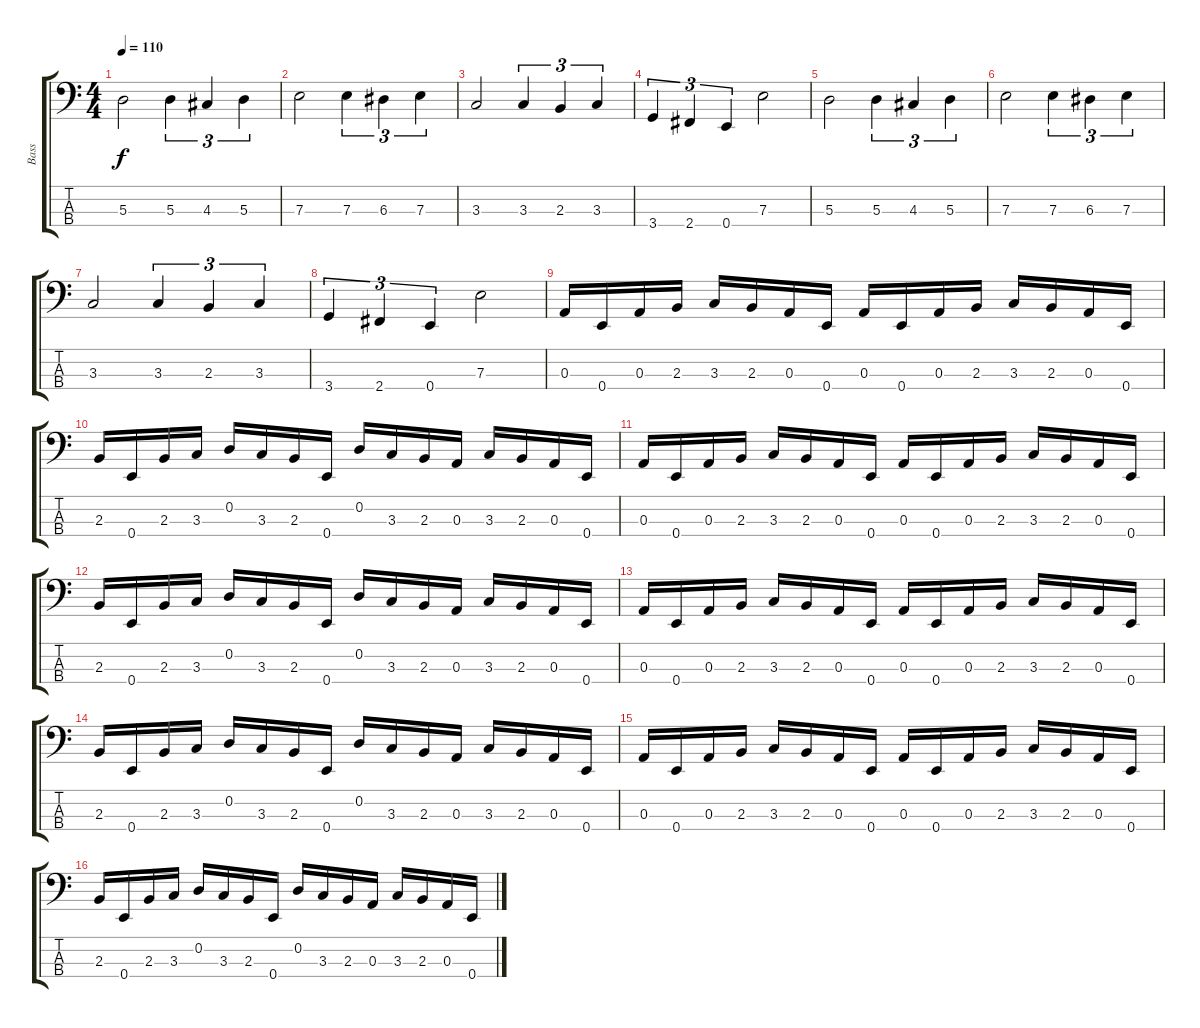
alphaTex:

\track ("Bass" "Bass") {instrument electricbasspick}
\staff {score tabs}
\tuning (G2 D2 A1 E1) {hide}
\ts (4 4)
\tempo 110
\clef f4
\ks c
5.3.2{dy f} 5.3.4{tu (3 2)} 4.3.4{tu (3 2)} 5.3.4{tu (3 2)} |
7.3.2 7.3.4{tu (3 2)} 6.3.4{tu (3 2)} 7.3.4{tu (3 2)} |
3.3.2 3.3.4{tu (3 2)} 2.3.4{tu (3 2)} 3.3.4{tu (3 2)} |
3.4.4{tu (3 2)} 2.4.4{tu (3 2)} 0.4.4{tu (3 2)} 7.3.2 |
5.3.2 5.3.4{tu (3 2)} 4.3.4{tu (3 2)} 5.3.4{tu (3 2)} |
7.3.2 7.3.4{tu (3 2)} 6.3.4{tu (3 2)} 7.3.4{tu (3 2)} |
3.3.2 3.3.4{tu (3 2)} 2.3.4{tu (3 2)} 3.3.4{tu (3 2)} |
3.4.4{tu (3 2)} 2.4.4{tu (3 2)} 0.4.4{tu (3 2)} 7.3.2 |
0.3.16 0.4.16 0.3.16 2.3.16 3.3.16 2.3.16 0.3.16 0.4.16 0.3.16 0.4.16 0.3.16 2.3.16 3.3.16 2.3.16 0.3.16 0.4.16 |
2.3.16 0.4.16 2.3.16 3.3.16 0.2.16 3.3.16 2.3.16 0.4.16 0.2.16 3.3.16 2.3.16 0.3.16 3.3.16 2.3.16 0.3.16 0.4.16 |
0.3.16 0.4.16 0.3.16 2.3.16 3.3.16 2.3.16 0.3.16 0.4.16 0.3.16 0.4.16 0.3.16 2.3.16 3.3.16 2.3.16 0.3.16 0.4.16 |
2.3.16 0.4.16 2.3.16 3.3.16 0.2.16 3.3.16 2.3.16 0.4.16 0.2.16 3.3.16 2.3.16 0.3.16 3.3.16 2.3.16 0.3.16 0.4.16 |
0.3.16 0.4.16 0.3.16 2.3.16 3.3.16 2.3.16 0.3.16 0.4.16 0.3.16 0.4.16 0.3.16 2.3.16 3.3.16 2.3.16 0.3.16 0.4.16 |
2.3.16 0.4.16 2.3.16 3.3.16 0.2.16 3.3.16 2.3.16 0.4.16 0.2.16 3.3.16 2.3.16 0.3.16 3.3.16 2.3.16 0.3.16 0.4.16 |
0.3.16 0.4.16 0.3.16 2.3.16 3.3.16 2.3.16 0.3.16 0.4.16 0.3.16 0.4.16 0.3.16 2.3.16 3.3.16 2.3.16 0.3.16 0.4.16 |
2.3.16 0.4.16 2.3.16 3.3.16 0.2.16 3.3.16 2.3.16 0.4.16 0.2.16 3.3.16 2.3.16 0.3.16 3.3.16 2.3.16 0.3.16 0.4.16
